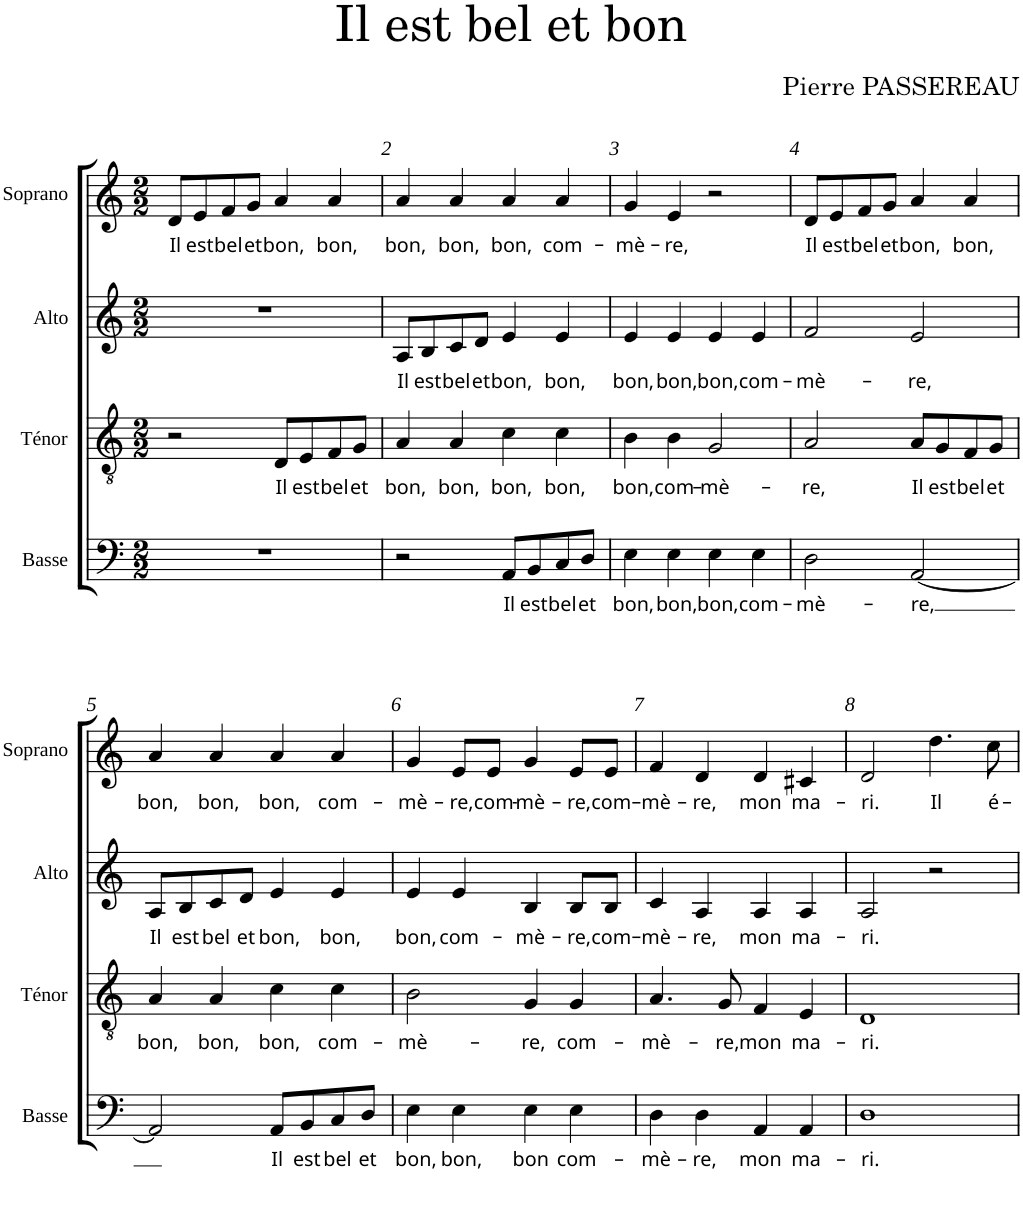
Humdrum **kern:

**kern	**text	**kern	**text	**kern	**text	**kern	**text
*part4	*part4	*part3	*part3	*part2	*part2	*part1	*part1
*staff4	*staff4	*staff3	*staff3	*staff2	*staff2	*staff1	*staff1
*I"Basse	*	*I"Ténor	*	*I"Alto	*	*I"Soprano	*
*I'Basse	*	*I'Ténor	*	*I'Alto	*	*I'Soprano	*
*clefF4	*	*clefGv2	*	*clefG2	*	*clefG2	*
*k[]	*	*k[]	*	*k[]	*	*k[]	*
*M2/2	*	*M2/2	*	*M2/2	*	*M2/2	*
=1	=1	=1	=1	=1	=1	=1	=1
!	!	!	!	!	!	!	!LO:LY:b
1r	.	2r	.	1r	.	8d/L	Il
!	!	!	!	!	!	!	!LO:LY:b
.	.	.	.	.	.	8e/	est
!	!	!	!	!	!	!	!LO:LY:b
.	.	.	.	.	.	8f/	bel
!	!	!	!	!	!	!	!LO:LY:b
.	.	.	.	.	.	8g/J	et
!	!	!	!LO:LY:b	!	!	!	!LO:LY:b
.	.	8D/L	Il	.	.	4a/	bon,
!	!	!	!LO:LY:b	!	!	!	!
.	.	8E/	est	.	.	.	.
!	!	!	!LO:LY:b	!	!	!	!LO:LY:b
.	.	8F/	bel	.	.	4a/	bon,
!	!	!	!LO:LY:b	!	!	!	!
.	.	8G/J	et	.	.	.	.
=2	=2	=2	=2	=2	=2	=2	=2
!	!	!	!LO:LY:b	!	!LO:LY:b	!	!LO:LY:b
2r	.	4A/	bon,	8A/L	Il	4a/	bon,
!	!	!	!	!	!LO:LY:b	!	!
.	.	.	.	8B/	est	.	.
!	!	!	!LO:LY:b	!	!LO:LY:b	!	!LO:LY:b
.	.	4A/	bon,	8c/	bel	4a/	bon,
!	!	!	!	!	!LO:LY:b	!	!
.	.	.	.	8d/J	et	.	.
!	!LO:LY:b	!	!LO:LY:b	!	!LO:LY:b	!	!LO:LY:b
8AA/L	Il	4c\	bon,	4e/	bon,	4a/	bon,
!	!LO:LY:b	!	!	!	!	!	!
8BB/	est	.	.	.	.	.	.
!	!LO:LY:b	!	!LO:LY:b	!	!LO:LY:b	!	!LO:LY:b
8C/	bel	4c\	bon,	4e/	bon,	4a/	com-
!	!LO:LY:b	!	!	!	!	!	!
8D/J	et	.	.	.	.	.	.
=3	=3	=3	=3	=3	=3	=3	=3
!	!LO:LY:b	!	!LO:LY:b	!	!LO:LY:b	!	!LO:LY:b
4E\	bon,	4B\	bon,	4e/	bon,	4g/	-mè-
!	!LO:LY:b	!	!LO:LY:b	!	!LO:LY:b	!	!LO:LY:b
4E\	bon,	4B\	com-	4e/	bon,	4e/	-re,
!	!LO:LY:b	!	!LO:LY:b	!	!LO:LY:b	!	!
4E\	bon,	2G/	-mè-	4e/	bon,	2r	.
!	!LO:LY:b	!	!	!	!LO:LY:b	!	!
4E\	com-	.	.	4e/	com-	.	.
=4	=4	=4	=4	=4	=4	=4	=4
!	!LO:LY:b	!	!LO:LY:b	!	!LO:LY:b	!	!LO:LY:b
2D\	-mè-	2A/	-re,	2f/	-mè-	8d/L	Il
!	!	!	!	!	!	!	!LO:LY:b
.	.	.	.	.	.	8e/	est
!	!	!	!	!	!	!	!LO:LY:b
.	.	.	.	.	.	8f/	bel
!	!	!	!	!	!	!	!LO:LY:b
.	.	.	.	.	.	8g/J	et
!	!LO:LY:b	!	!LO:LY:b	!	!LO:LY:b	!	!LO:LY:b
[2AA/	-re,	8A/L	Il	2e/	-re,	4a/	bon,
!	!	!	!LO:LY:b	!	!	!	!
.	.	8G/	est	.	.	.	.
!	!	!	!LO:LY:b	!	!	!	!LO:LY:b
.	.	8F/	bel	.	.	4a/	bon,
!	!	!	!LO:LY:b	!	!	!	!
.	.	8G/J	et	.	.	.	.
!!LO:LB:g=z
=5	=5	=5	=5	=5	=5	=5	=5
!	!	!	!LO:LY:b	!	!LO:LY:b	!	!LO:LY:b
2AA/]	.	4A/	bon,	8A/L	Il	4a/	bon,
!	!	!	!	!	!LO:LY:b	!	!
.	.	.	.	8B/	est	.	.
!	!	!	!LO:LY:b	!	!LO:LY:b	!	!LO:LY:b
.	.	4A/	bon,	8c/	bel	4a/	bon,
!	!	!	!	!	!LO:LY:b	!	!
.	.	.	.	8d/J	et	.	.
!	!LO:LY:b	!	!LO:LY:b	!	!LO:LY:b	!	!LO:LY:b
8AA/L	Il	4c\	bon,	4e/	bon,	4a/	bon,
!	!LO:LY:b	!	!	!	!	!	!
8BB/	est	.	.	.	.	.	.
!	!LO:LY:b	!	!LO:LY:b	!	!LO:LY:b	!	!LO:LY:b
8C/	bel	4c\	com-	4e/	bon,	4a/	com-
!	!LO:LY:b	!	!	!	!	!	!
8D/J	et	.	.	.	.	.	.
=6	=6	=6	=6	=6	=6	=6	=6
!	!LO:LY:b	!	!LO:LY:b	!	!LO:LY:b	!	!LO:LY:b
4E\	bon,	2B\	-mè-	4e/	bon,	4g/	-mè-
!	!LO:LY:b	!	!	!	!LO:LY:b	!	!LO:LY:b
4E\	bon,	.	.	4e/	com-	8e/L	-re,
!	!	!	!	!	!	!	!LO:LY:b
.	.	.	.	.	.	8e/J	com-
!	!LO:LY:b	!	!LO:LY:b	!	!LO:LY:b	!	!LO:LY:b
4E\	bon	4G/	-re,	4B/	-mè-	4g/	-mè-
!	!LO:LY:b	!	!LO:LY:b	!	!LO:LY:b	!	!LO:LY:b
4E\	com-	4G/	com-	8B/L	-re,	8e/L	-re,
!	!	!	!	!	!LO:LY:b	!	!LO:LY:b
.	.	.	.	8B/J	com-	8e/J	com-
=7	=7	=7	=7	=7	=7	=7	=7
!	!LO:LY:b	!	!LO:LY:b	!	!LO:LY:b	!	!LO:LY:b
4D\	-mè-	4.A/	-mè-	4c/	-mè-	4f/	-mè-
!	!LO:LY:b	!	!	!	!LO:LY:b	!	!LO:LY:b
4D\	-re,	.	.	4A/	-re,	4d/	-re,
!	!	!	!LO:LY:b	!	!	!	!
.	.	8G/	-re,	.	.	.	.
!	!LO:LY:b	!	!LO:LY:b	!	!LO:LY:b	!	!LO:LY:b
4AA/	mon	4F/	mon	4A/	mon	4d/	mon
!	!LO:LY:b	!	!LO:LY:b	!	!LO:LY:b	!	!LO:LY:b
4AA/	ma-	4E/	ma-	4A/	ma-	4c#X/	ma-
=8	=8	=8	=8	=8	=8	=8	=8
!	!LO:LY:b	!	!LO:LY:b	!	!LO:LY:b	!	!LO:LY:b
1D	-ri.	1D	-ri.	2A/	-ri.	2d/	-ri.
!	!	!	!	!	!	!	!LO:LY:b
.	.	.	.	2r	.	4.dd\	Il
!	!	!	!	!	!	!	!LO:LY:b
.	.	.	.	.	.	8cc\	é-
=	=	=	=	=	=	=	=
*-	*-	*-	*-	*-	*-	*-	*-
